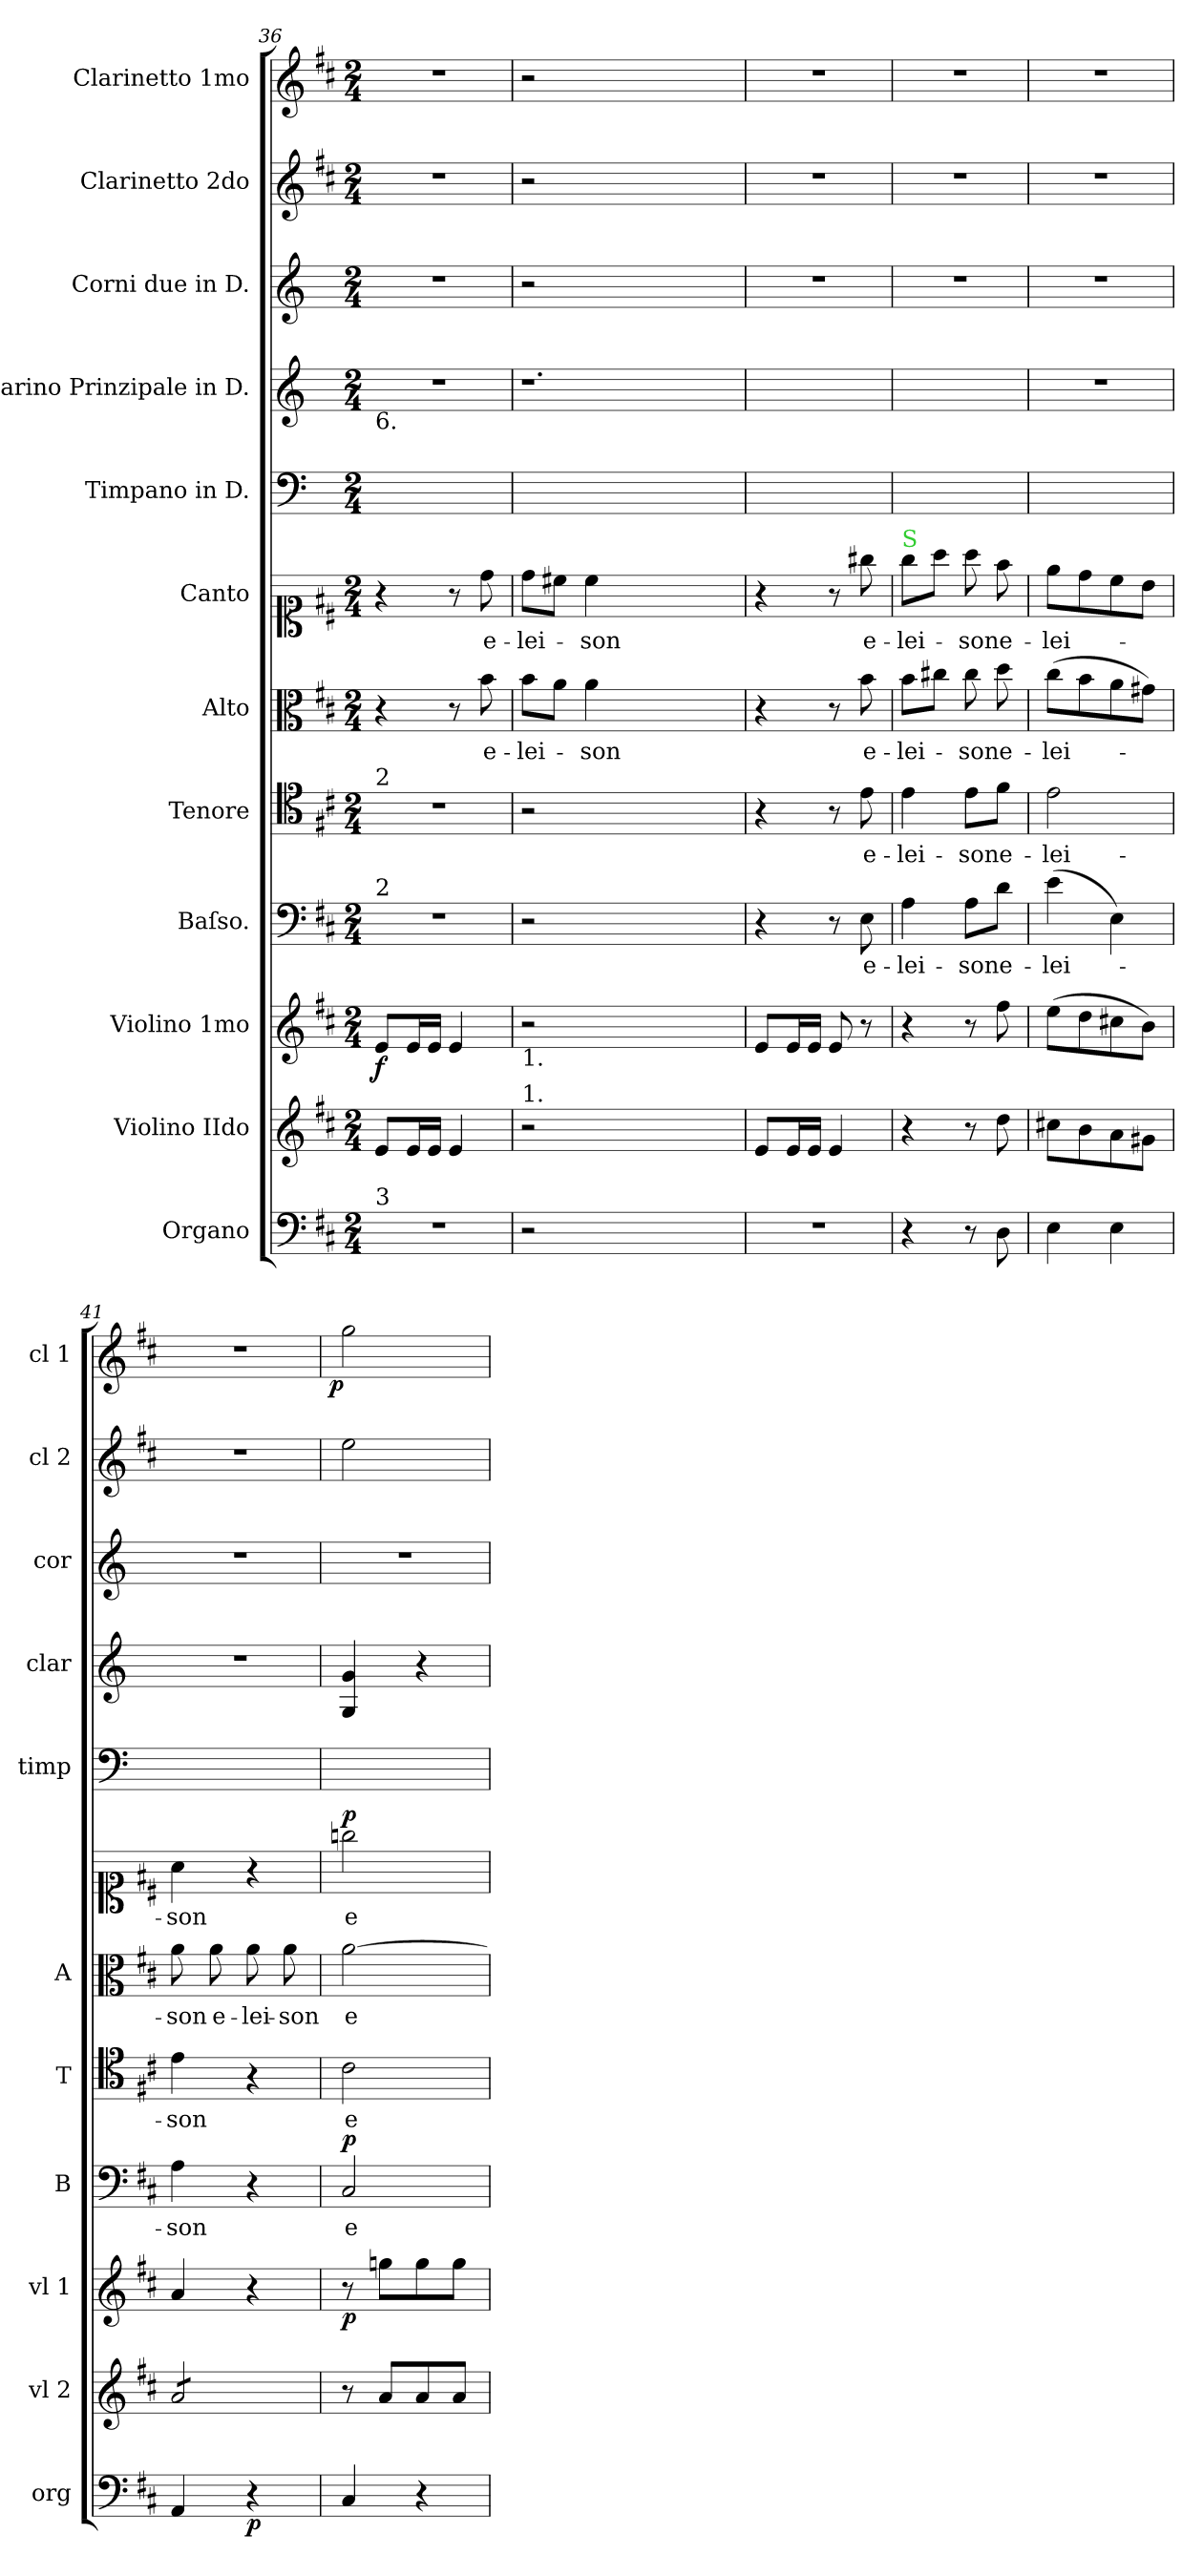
**kern	**dynam	**kern	**kern	**dynam	**kern	**text	**dynam	**kern	**text	**kern	**text	**kern	**text	**dynam	**kern	**kern	**kern	**kern	**kern	**dynam
*part12	*part12	*part11	*part10	*part10	*part9	*part9	*part9	*part8	*part8	*part7	*part7	*part6	*part6	*part6	*part5	*part4	*part3	*part2	*part1	*part1
*staff12	*staff12	*staff11	*staff10	*staff10	*staff9	*staff9	*staff9	*staff8	*staff8	*staff7	*staff7	*staff6	*staff6	*staff6	*staff5	*staff4	*staff3	*staff2	*staff1	*staff1
*I"Organo	*	*I"Violino IIdo	*I"Violino 1mo	*	*I"Baſso.	*	*	*I"Tenore	*	*I"Alto	*	*I"Canto	*	*	*I"Timpano in D.	*I"Clarino Prinzipale in D.	*I"Corni due in D.	*I"Clarinetto 2do	*I"Clarinetto 1mo	*
*I'org	*	*I'vl 2	*I'vl 1	*	*I'B	*	*	*I'T	*	*I'A	*	*	*	*	*I'timp	*I'clar	*I'cor	*I'cl 2	*I'cl 1	*
*clefF4	*	*clefG2	*clefG2	*	*clefF4	*	*	*clefC4	*	*clefC3	*	*clefC1	*	*	*clefF4	*clefG2	*clefG2	*clefG2	*clefG2	*
*	*	*	*	*	*	*	*	*	*	*	*	*	*	*	*	*ITrd-1c-2	*ITrd6c10	*	*	*
*k[f#c#]	*	*k[f#c#]	*k[f#c#]	*	*k[f#c#]	*	*	*k[f#c#]	*	*k[f#c#]	*	*k[f#c#]	*	*	*k[]	*k[f#c#]	*k[f#c#]	*k[f#c#]	*k[f#c#]	*
*D:	*	*D:	*D:	*	*D:	*	*	*D:	*	*D:	*	*D:	*	*	*	*	*	*D:	*D:	*
*M2/4	*	*M2/4	*M2/4	*	*M2/4	*	*	*M2/4	*	*M2/4	*	*M2/4	*	*	*M2/4	*M2/4	*M2/4	*M2/4	*M2/4	*
=36	=36	=36	=36	=36	=36	=36	=36	=36	=36	=36	=36	=36	=36	=36	=36	=36	=36	=36	=36	=36
!	!	!	!	!	!	!	!	!	!	!	!	!	!	!	!	!LO:TX:b:t=6.	!	!	!	!
!	!	!	!	!	!	!	!	!LO:TX:a:t=2	!	!	!	!	!	!	!	!	!	!	!	!
!	!	!	!	!	!LO:TX:a:t=2	!	!	!	!	!	!	!	!	!	!	!	!	!	!	!
!LO:TX:a:t=3	!	!	!	!	!	!	!	!	!	!	!	!	!	!	!	!	!	!	!	!
2r	.	8e/L	8e/L	f	2r	.	.	2r	.	4r	.	4r	.	.	2ryy	2r	2r	2r	2r	.
.	.	16e/L	16e/L	.	.	.	.	.	.	.	.	.	.	.	.	.	.	.	.	.
.	.	16e/JJ	16e/JJ	.	.	.	.	.	.	.	.	.	.	.	.	.	.	.	.	.
.	.	4e/	4e/	.	.	.	.	.	.	8r	.	8r	.	.	.	.	.	.	.	.
!	!	!	!	!	!	!	!	!	!	!	!LO:LY:i	!	!LO:LY:i	!	!	!	!	!	!	!
.	.	.	.	.	.	.	.	.	.	8b\	e-	8dd\	e-	.	.	.	.	.	.	.
=37	=37	=37	=37	=37	=37	=37	=37	=37	=37	=37	=37	=37	=37	=37	=37	=37	=37	=37	=37	=37
!	!	!	!LO:TX:b:t=1.	!	!	!	!	!	!	!	!	!	!	!	!	!	!	!	!	!
!	!	!LO:TX:a:t=1.	!	!	!	!	!	!	!	!	!	!	!	!	!	!	!	!	!	!
!	!	!	!	!	!	!	!	!	!	!	!LO:LY:i	!	!LO:LY:i	!	!	!	!	!	!	!
2r	.	2r	2r	.	2r	.	.	2r	.	8b\L	-lei-	8dd\L	-lei-	.	2ryy	1.r	2r	2r	2r	.
.	.	.	.	.	.	.	.	.	.	8a\J	.	8cc#X\J	.	.	.	.	.	.	.	.
!	!	!	!	!	!	!	!	!	!	!	!LO:LY:i	!	!LO:LY:i	!	!	!	!	!	!	!
.	.	.	.	.	.	.	.	.	.	4a\	-son	4cc#\	-son	.	.	.	.	.	.	.
1ryy	.	1ryy	1ryy	.	1ryy	.	.	1ryy	.	1ryy	.	1ryy	.	.	1ryy	.	1ryy	1ryy	1ryy	.
=38	=38	=38	=38	=38	=38	=38	=38	=38	=38	=38	=38	=38	=38	=38	=38	=38	=38	=38	=38	=38
2r	.	8e/L	8e/L	.	4r	.	.	4r	.	4r	.	4r	.	.	2ryy	2ryy	2r	2r	2r	.
.	.	16e/L	16e/L	.	.	.	.	.	.	.	.	.	.	.	.	.	.	.	.	.
.	.	16e/JJ	16e/JJ	.	.	.	.	.	.	.	.	.	.	.	.	.	.	.	.	.
.	.	4e/	8e/	.	8r	.	.	8r	.	8r	.	8r	.	.	.	.	.	.	.	.
!	!	!	!	!	!	!	!	!	!	!	!LO:LY:i	!	!LO:LY:i	!	!	!	!	!	!	!
.	.	.	8r	.	8E\	e-	.	8e\	e-	8b\	e-	8gg#X\	e-	.	.	.	.	.	.	.
=39	=39	=39	=39	=39	=39	=39	=39	=39	=39	=39	=39	=39	=39	=39	=39	=39	=39	=39	=39	=39
!	!	!	!	!	!	!	!	!	!	!	!	!LO:TX:a:color=limegreen:t=S	!	!	!	!	!	!	!	!
!	!	!	!	!	!	!	!	!	!	!	!LO:LY:i	!	!LO:LY:i	!	!	!	!	!	!	!
4r	.	4r	4r	.	4A\	-lei-	.	4e\	-lei-	8b\L	-lei-	8gg\L	-lei-	.	2ryy	2ryy	2r	2r	2r	.
.	.	.	.	.	.	.	.	.	.	8cc#X\J	.	8aa\J	.	.	.	.	.	.	.	.
!	!	!	!	!	!	!	!	!	!	!	!LO:LY:i	!	!LO:LY:i	!	!	!	!	!	!	!
8r	.	8r	8r	.	8A\L	-son	.	8e\L	-son	8cc#\	-son	8aa\	-son	.	.	.	.	.	.	.
!	!	!	!	!	!	!	!	!	!	!	!	!	!LO:LY:i	!	!	!	!	!	!	!
8D\	.	8dd\	8ff#\	.	8d\J	e-	.	8f#\J	e-	8dd\	e-	8ff#\	e-	.	.	.	.	.	.	.
=40	=40	=40	=40	=40	=40	=40	=40	=40	=40	=40	=40	=40	=40	=40	=40	=40	=40	=40	=40	=40
!	!	!	!	!	!	!	!	!	!	!	!	!	!LO:LY:i	!	!	!	!	!	!	!
4E\	.	8cc#X\L	(8ee\L	.	(4e\	-lei-	.	2e\	-lei-	(8cc#\L	-lei-	8ee\L	-lei-	.	2ryy	2r	2r	2r	2r	.
.	.	8b\	8dd\	.	.	.	.	.	.	8b\	.	8dd\	.	.	.	.	.	.	.	.
4E\	.	8a\	8cc#X\	.	4E\)	.	.	.	.	8a\	.	8cc#\	.	.	.	.	.	.	.	.
.	.	8g#X\J	8b\J)	.	.	.	.	.	.	8g#X\J)	.	8b\J	.	.	.	.	.	.	.	.
=41	=41	=41	=41	=41	=41	=41	=41	=41	=41	=41	=41	=41	=41	=41	=41	=41	=41	=41	=41	=41
!	!	!LO:TX:a:color=limegreen:t=S	!	!	!	!	!	!	!	!	!	!	!	!	!	!	!	!	!	!
!	!	!	!	!	!	!	!	!	!	!	!	!	!LO:LY:i	!	!	!	!	!	!	!
*	*	*tremolo	*	*	*	*	*	*	*	*	*	*	*	*	*	*	*	*	*	*
4AA/	.	8a/L	4a/	.	4A\	-son	.	4e\	-son	8a\	-son	4a\	-son	.	2ryy	2r	2r	2r	2r	.
!	!	!	!	!	!	!	!	!	!	!	!LO:LY:i	!	!	!	!	!	!	!	!	!
.	.	8a/	.	.	.	.	.	.	.	8a\	e-	.	.	.	.	.	.	.	.	.
!	!LO:DY:b	!	!	!	!	!	!	!	!	!	!LO:LY:i	!	!	!	!	!	!	!	!	!
4r	p	8a/	4r	.	4r	.	.	4r	.	8a\	-lei-	4r	.	.	.	.	.	.	.	.
!	!	!	!	!	!	!	!	!	!	!	!LO:LY:i	!	!	!	!	!	!	!	!	!
.	.	8a/J	.	.	.	.	.	.	.	8a\	-son	.	.	.	.	.	.	.	.	.
*	*	*Xtremolo	*	*	*	*	*	*	*	*	*	*	*	*	*	*	*	*	*	*
=42	=42	=42	=42	=42	=42	=42	=42	=42	=42	=42	=42	=42	=42	=42	=42	=42	=42	=42	=42	=42
!	!	!	!	!	!	!	!LO:DY:a	!	!	!	!	!	!	!LO:DY:a	!	!	!	!	!	!LO:DY:rj
4C#/	.	8r	8r	p	2C#/	e-	p	2c#\	e-	[<2a\	e-	2ggn\	e-	p	2ryy	4A/ 4a/	2r	2ee\	2gg\	p
.	.	8a/L	8ggn\L	.	.	.	.	.	.	.	.	.	.	.	.	.	.	.	.	.
4r	.	8a/	8gg\	.	.	.	.	.	.	.	.	.	.	.	.	4r	.	.	.	.
.	.	8a/J	8gg\J	.	.	.	.	.	.	.	.	.	.	.	.	.	.	.	.	.
=	=	=	=	=	=	=	=	=	=	=	=	=	=	=	=	=	=	=	=	=
*-	*-	*-	*-	*-	*-	*-	*-	*-	*-	*-	*-	*-	*-	*-	*-	*-	*-	*-	*-	*-
